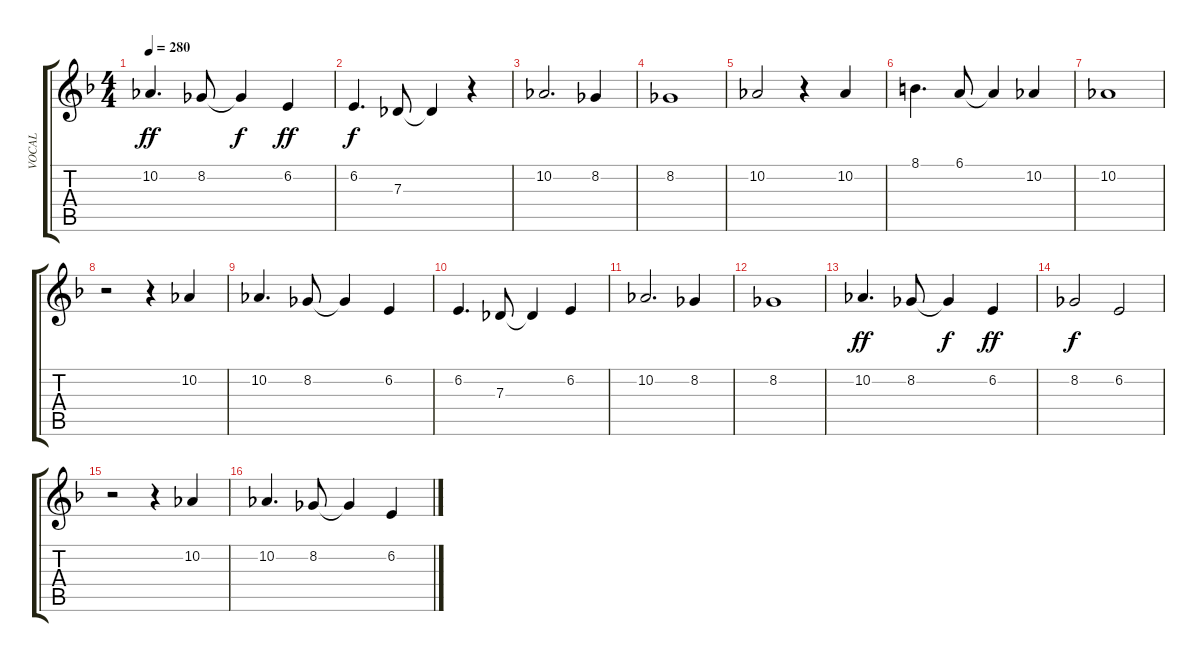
\track ("VOCAL" "VOCAL") {instrument lead6voice bank 1}
\staff {score tabs}
\tuning (Eb4 Bb3 Gb3 Db3 Ab2 Eb2) {hide}
\ts (4 4)
\tempo 280
\clef g2
\ks dminor
10.2.4{d dy ff} 8.2.8 8.2{t}.4{dy f} 6.2.4{dy ff} |
6.2.4{d dy f} 7.3.8 7.3{t}.4 r.4 |
10.2.2{d} 8.2.4 |
8.2.1 |
10.2.2 r.4 10.2.4 |
8.1.4{d} 6.1.8 6.1{t}.4 10.2.4 |
10.2.1 |
r.2 r.4 10.2.4 |
10.2.4{d} 8.2.8 8.2{t}.4 6.2.4 |
6.2.4{d} 7.3.8 7.3{t}.4 6.2.4 |
10.2.2{d} 8.2.4 |
8.2.1 |
10.2.4{d dy ff} 8.2.8 8.2{t}.4{dy f} 6.2.4{dy ff} |
8.2.2{dy f} 6.2.2 |
r.2 r.4 10.2.4 |
10.2.4{d} 8.2.8 8.2{t}.4 6.2.4
